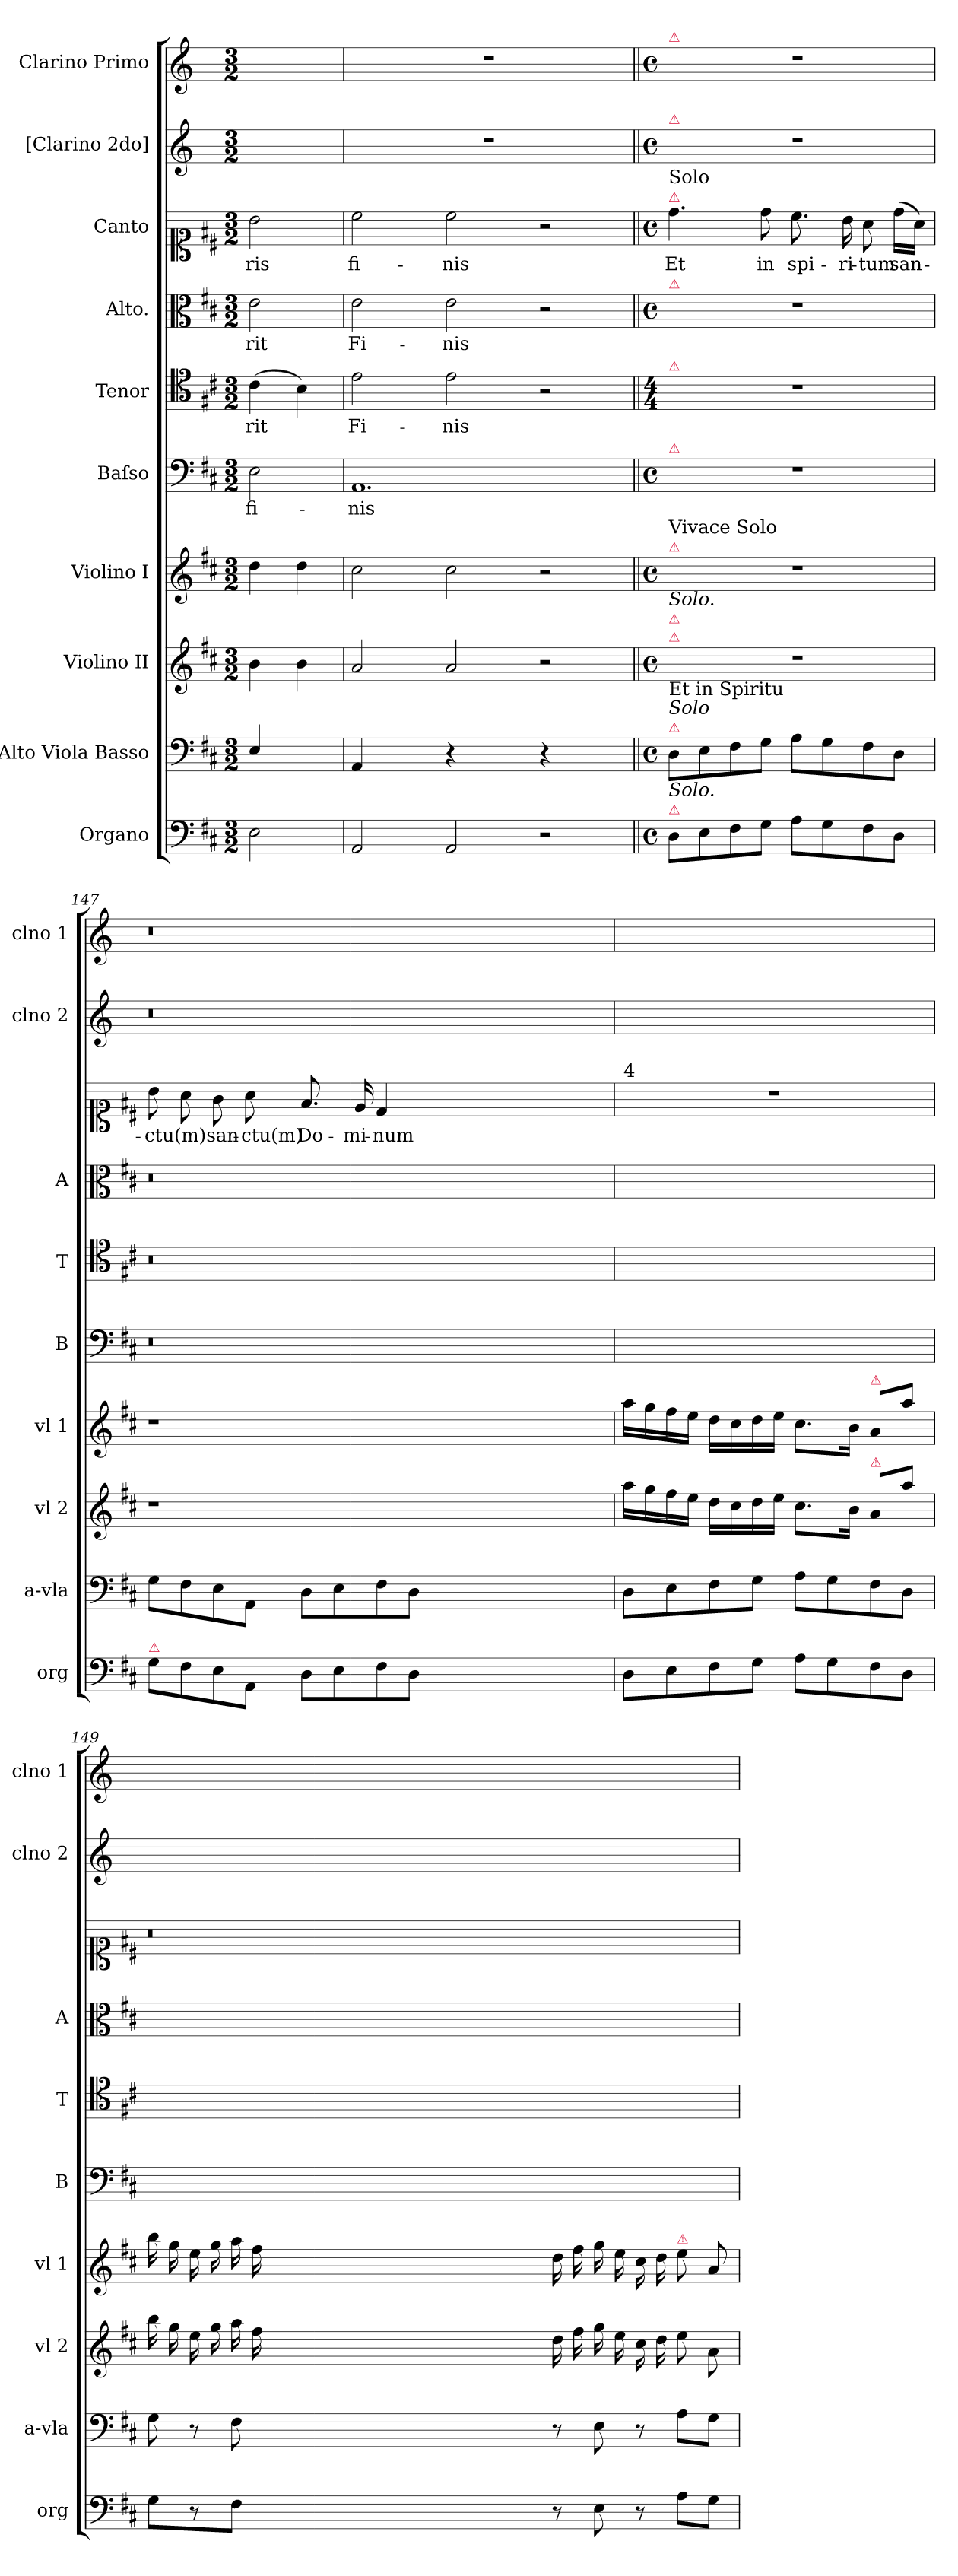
**kern	**kern	**kern	**kern	**kern	**text	**kern	**text	**kern	**text	**kern	**text	**kern	**kern
*part10	*part9	*part8	*part7	*part6	*part6	*part5	*part5	*part4	*part4	*part3	*part3	*part2	*part1
*staff10	*staff9	*staff8	*staff7	*staff6	*staff6	*staff5	*staff5	*staff4	*staff4	*staff3	*staff3	*staff2	*staff1
*I"Organo	*I"Alto Viola Basso	*I"Violino II	*I"Violino I	*I"Baſso	*	*I"Tenor	*	*I"Alto.	*	*I"Canto	*	*I"[Clarino 2do]	*I"Clarino Primo
*I'org	*I'a-vla	*I'vl 2	*I'vl 1	*I'B	*	*I'T	*	*I'A	*	*	*	*I'clno 2	*I'clno 1
*clefF4	*clefF4	*clefG2	*clefG2	*clefF4	*	*clefC4	*	*clefC3	*	*clefC1	*	*clefG2	*clefG2
*	*	*	*	*	*	*	*	*	*	*	*	*ITrd-1c-2	*ITrd-1c-2
*k[f#c#]	*k[f#c#]	*k[f#c#]	*k[f#c#]	*k[f#c#]	*	*k[f#c#]	*	*k[f#c#]	*	*k[f#c#]	*	*k[f#c#]	*k[f#c#]
*	*	*	*	*	*	*	*	*	*	*	*	*D:	*D:
*M3/2	*M3/2	*M3/2	*M3/2	*M3/2	*	*M3/2	*	*M3/2	*	*M3/2	*	*M3/2	*M3/2
=	=	=	=	=	=	=	=	=	=	=	=	=	=
2E\	4E/	4b\	4dd\	2E\	fi-	(4c#\	-rit	2e\	-rit	2b\	-ris	2ryy	2ryy
.	4ryy	4b\	4dd\	.	.	4B\)	.	.	.	.	.	.	.
=145	=145	=145	=145	=145	=145	=145	=145	=145	=145	=145	=145	=145	=145
2AA/	4AA/	2a/	2cc#\	1.AA	-nis	2e\	Fi-	2e\	Fi-	2cc#\	fi-	1.r	1.r
.	4ryy	.	.	.	.	.	.	.	.	.	.	.	.
2AA/	4r	2a/	2cc#\	.	.	2e\	-nis	2e\	-nis	2cc#\	-nis	.	.
.	4ryy	.	.	.	.	.	.	.	.	.	.	.	.
2r	4r	2r	2r	.	.	2r	.	2r	.	2r	.	.	.
.	4ryy	.	.	.	.	.	.	.	.	.	.	.	.
=146||	=146||	=146||	=146||	=146||	=146||	=146||	=146||	=146||	=146||	=146||	=146||	=146||	=146||
*M4/4	*M4/4	*M4/4	*M4/4	*M4/4	*	*M4/4	*	*M4/4	*	*M4/4	*	*M4/4	*M4/4
*met(c)	*met(c)	*met(c)	*met(c)	*met(c)	*	*	*	*met(c)	*	*met(c)	*	*met(c)	*met(c)
!	!	!	!	!	!	!	!	!	!	!	!	!	!LO:TX:a:color=crimson:t=⚠
!	!	!	!	!	!	!	!	!	!	!	!	!LO:TX:a:color=crimson:t=⚠	!
!	!	!	!	!	!	!	!	!	!	!LO:TX:a:color=crimson:t=⚠	!	!	!
!	!	!	!	!	!	!	!	!	!	!LO:TX:a:t=Solo	!	!	!
!	!	!	!	!	!	!	!	!LO:TX:a:color=crimson:t=⚠	!	!	!	!	!
!	!	!	!	!	!	!LO:TX:a:color=crimson:t=⚠	!	!	!	!	!	!	!
!	!	!	!	!LO:TX:a:color=crimson:t=⚠	!	!	!	!	!	!	!	!	!
!	!	!	!LO:TX:a:color=crimson:t=⚠	!	!	!	!	!	!	!	!	!	!
!	!	!	!LO:TX:a:t=Vivace Solo	!	!	!	!	!	!	!	!	!	!
!	!	!LO:TX:a:color=crimson:t=⚠	!	!	!	!	!	!	!	!	!	!	!
!	!	!LO:TX:a:color=crimson:t=⚠	!	!	!	!	!	!	!	!	!	!	!
!	!	!LO:TX:b:t=Et in Spiritu	!	!	!	!	!	!	!	!	!	!	!
!	!	!LO:TX:a:i:t=Solo.	!	!	!	!	!	!	!	!	!	!	!
!	!LO:TX:a:color=crimson:t=⚠	!	!	!	!	!	!	!	!	!	!	!	!
!	!LO:TX:a:i:t=Solo	!	!	!	!	!	!	!	!	!	!	!	!
!LO:TX:a:color=crimson:t=⚠	!	!	!	!	!	!	!	!	!	!	!	!	!
!LO:TX:a:i:t=Solo.	!	!	!	!	!	!	!	!	!	!	!	!	!
8D\L	8D\L	1r	1r	1r	.	1r	.	1r	.	4.dd\	Et	1r	1r
8E\	8E\	.	.	.	.	.	.	.	.	.	.	.	.
8F#\	8F#\	.	.	.	.	.	.	.	.	.	.	.	.
8G\J	8G\J	.	.	.	.	.	.	.	.	8dd\	in	.	.
8A\L	8A\L	.	.	.	.	.	.	.	.	8.cc#\	spi-	.	.
8G\	8G\	.	.	.	.	.	.	.	.	.	.	.	.
.	.	.	.	.	.	.	.	.	.	16b\	-ri-	.	.
8F#\	8F#\	.	.	.	.	.	.	.	.	8a\	-tum	.	.
8D\J	8D\J	.	.	.	.	.	.	.	.	(16dd\LL	san-	.	.
.	.	.	.	.	.	.	.	.	.	16a\JJ)	.	.	.
=147	=147	=147	=147	=147	=147	=147	=147	=147	=147	=147	=147	=147	=147
!LO:TX:a:color=crimson:t=⚠	!	!	!	!	!	!	!	!	!	!	!	!	!
8G\L	8G\L	1r	1r	0.r	.	0.r	.	0.r	.	8b\	-ctu(m)	0.r	0.r
8F#\	8F#\	.	.	.	.	.	.	.	.	8a\	.	.	.
!	!	!	!	!	!	!	!	!	!	!	!LO:LY:i	!	!
8E\	8E\	.	.	.	.	.	.	.	.	8g\	san-	.	.
!	!	!	!	!	!	!	!	!	!	!	!LO:LY:i	!	!
8AA/J	8AA\J	.	.	.	.	.	.	.	.	8a\	-ctu(m)	.	.
8D\L	8D\L	.	.	.	.	.	.	.	.	8.f#/	Do-	.	.
8E\	8E\	.	.	.	.	.	.	.	.	.	.	.	.
.	.	.	.	.	.	.	.	.	.	16e/	-mi-	.	.
8F#\	8F#\	.	.	.	.	.	.	.	.	4d/	-num	.	.
8D\J	8D\J	.	.	.	.	.	.	.	.	.	.	.	.
0ryy	0ryy	0ryy	0ryy	.	.	.	.	.	.	0ryy	.	.	.
=148	=148	=148	=148	=148	=148	=148	=148	=148	=148	=148	=148	=148	=148
!	!	!	!	!	!	!	!	!	!	!LO:TX:a:t=4	!	!	!
8D\L	8D\L	16aa\LL	16aa\LL	1ryy	.	1ryy	.	1ryy	.	1r	.	1ryy	1ryy
.	.	16gg\	16gg\	.	.	.	.	.	.	.	.	.	.
8E\	8E\	16ff#\	16ff#\	.	.	.	.	.	.	.	.	.	.
.	.	16ee\JJ	16ee\JJ	.	.	.	.	.	.	.	.	.	.
8F#\	8F#\	16dd\LL	16dd\LL	.	.	.	.	.	.	.	.	.	.
.	.	16cc#\	16cc#\	.	.	.	.	.	.	.	.	.	.
8G\J	8G\J	16dd\	16dd\	.	.	.	.	.	.	.	.	.	.
.	.	16ee\JJ	16ee\JJ	.	.	.	.	.	.	.	.	.	.
8A\L	8A\L	8.cc#\L	8.cc#\L	.	.	.	.	.	.	.	.	.	.
8G\	8G\	.	.	.	.	.	.	.	.	.	.	.	.
.	.	16b\Jk	16b\Jk	.	.	.	.	.	.	.	.	.	.
!	!	!	!LO:TX:a:color=crimson:t=⚠	!	!	!	!	!	!	!	!	!	!
!	!	!LO:TX:a:color=crimson:t=⚠	!	!	!	!	!	!	!	!	!	!	!
8F#\	8F#\	8a/L	8a/L	.	.	.	.	.	.	.	.	.	.
8D\J	8D\J	8aa\J	8aa\J	.	.	.	.	.	.	.	.	.	.
=149	=149	=149	=149	=149	=149	=149	=149	=149	=149	=149	=149	=149	=149
8G\L	8G\	16bb\	16bb\	0.ryy	.	0.ryy	.	0.ryy	.	0.r	.	0.ryy	0.ryy
.	.	16gg\	16gg\	.	.	.	.	.	.	.	.	.	.
8r	8r	16ee\	16ee\	.	.	.	.	.	.	.	.	.	.
.	.	16gg\	16gg\	.	.	.	.	.	.	.	.	.	.
8F#\J	8F#\	16aa\	16aa\	.	.	.	.	.	.	.	.	.	.
.	.	16ff#\	16ff#\	.	.	.	.	.	.	.	.	.	.
0ryy	0ryy	0ryy	0ryy	.	.	.	.	.	.	.	.	.	.
2ryy	2ryy	2ryy	2ryy	.	.	.	.	.	.	.	.	.	.
8ryy	8ryy	8ryy	8ryy	.	.	.	.	.	.	.	.	.	.
=-	=-	=-	=-	=-	=-	=-	=-	=-	=-	=-	=-	=-	=-
8r	8r	16dd\	16dd\	2ryy	.	2ryy	.	2ryy	.	2ryy	.	2ryy	2ryy
.	.	16ff#\	16ff#\	.	.	.	.	.	.	.	.	.	.
8E\	8E\	16gg\	16gg\	.	.	.	.	.	.	.	.	.	.
.	.	16ee\	16ee\	.	.	.	.	.	.	.	.	.	.
8r	8r	16cc#\	16cc#\	.	.	.	.	.	.	.	.	.	.
.	.	16dd\	16dd\	.	.	.	.	.	.	.	.	.	.
!	!	!	!LO:TX:a:color=crimson:t=⚠	!	!	!	!	!	!	!	!	!	!
8A\L	8A\L	8ee\	8ee\	.	.	.	.	.	.	.	.	.	.
8G\J	8G\J	8a\	8a/	8ryy	.	8ryy	.	8ryy	.	8ryy	.	8ryy	8ryy
=	=	=	=	=	=	=	=	=	=	=	=	=	=
*-	*-	*-	*-	*-	*-	*-	*-	*-	*-	*-	*-	*-	*-
